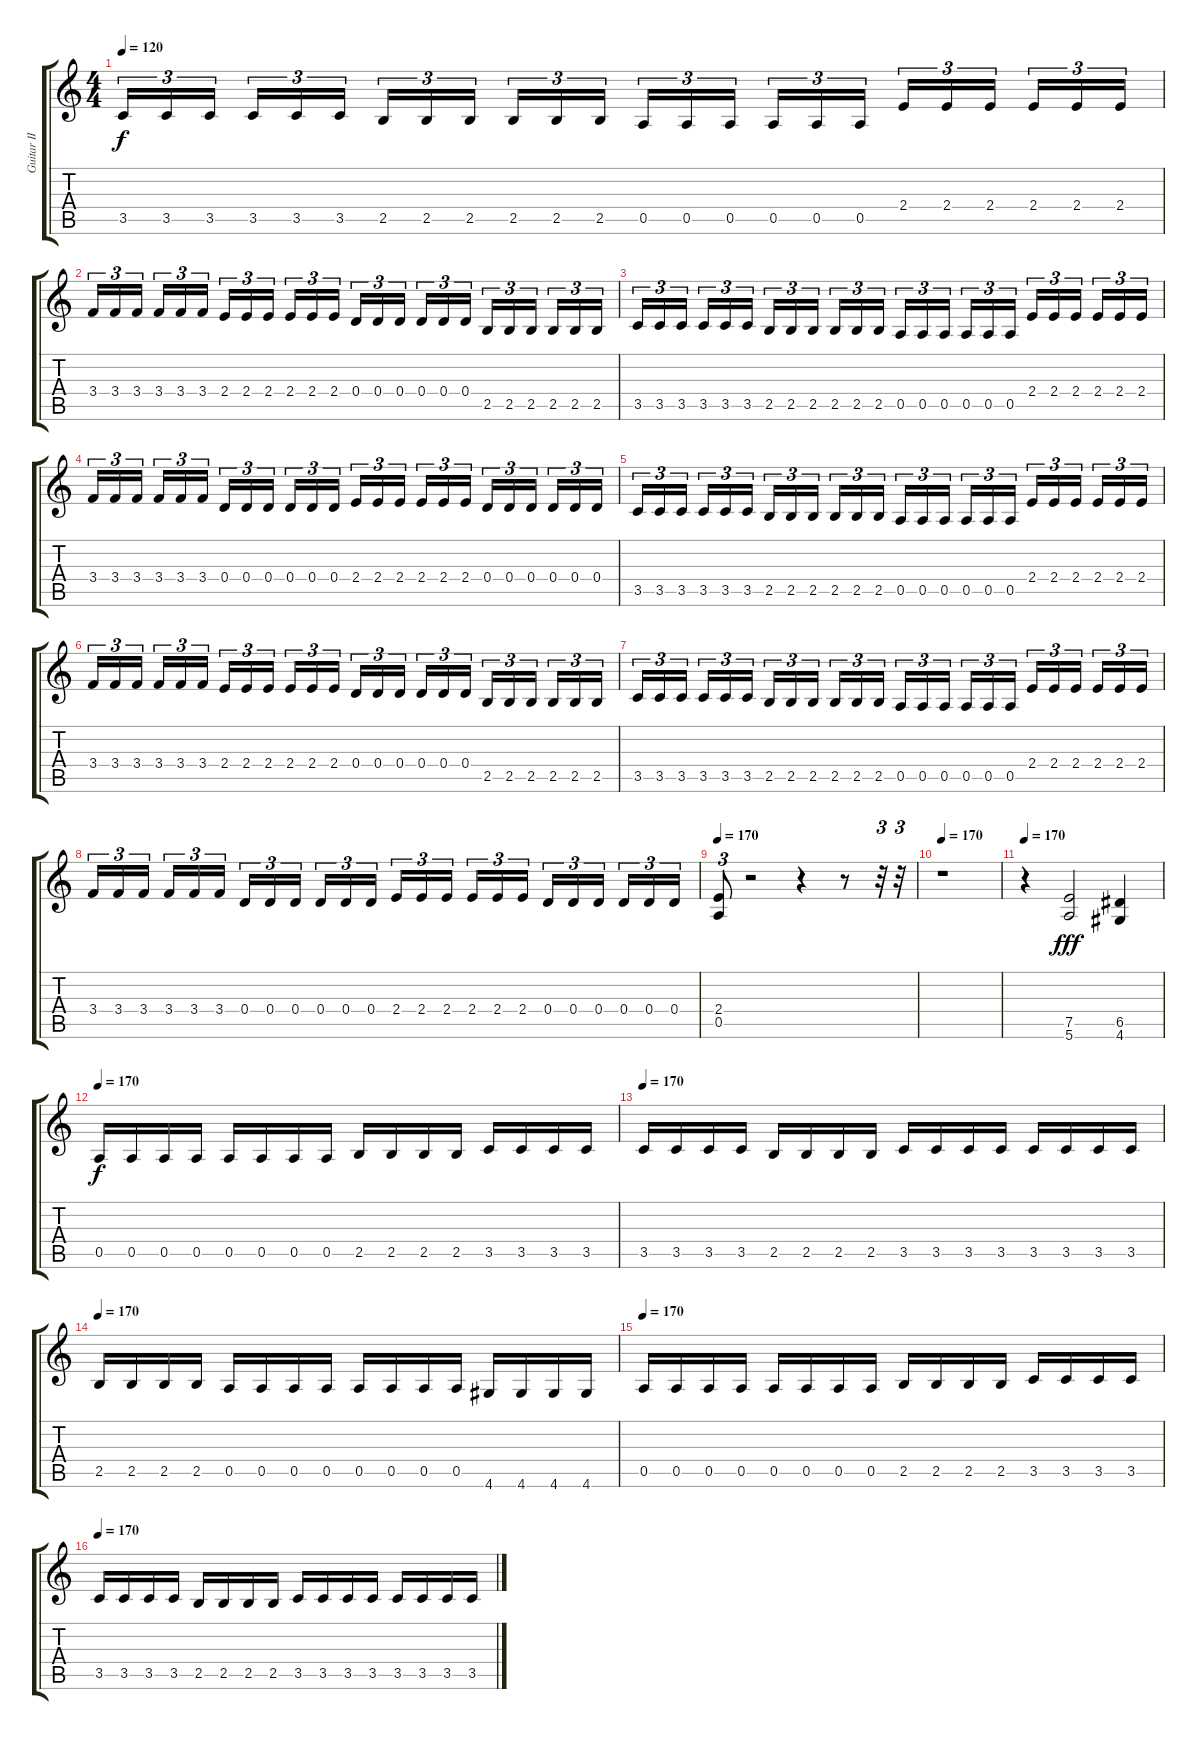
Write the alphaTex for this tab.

\track ("Guitar II" "Guitar II") {instrument distortionguitar}
\staff {score tabs}
\tuning (E4 B3 G3 D3 A2 E2) {hide}
\ts (4 4)
\tempo 120
\clef g2
\ks c
3.5.16{tu (3 2) dy f} 3.5.16{tu (3 2)} 3.5.16{tu (3 2)} 3.5.16{tu (3 2)} 3.5.16{tu (3 2)} 3.5.16{tu (3 2)} 2.5.16{tu (3 2)} 2.5.16{tu (3 2)} 2.5.16{tu (3 2)} 2.5.16{tu (3 2)} 2.5.16{tu (3 2)} 2.5.16{tu (3 2)} 0.5.16{tu (3 2)} 0.5.16{tu (3 2)} 0.5.16{tu (3 2)} 0.5.16{tu (3 2)} 0.5.16{tu (3 2)} 0.5.16{tu (3 2)} 2.4.16{tu (3 2)} 2.4.16{tu (3 2)} 2.4.16{tu (3 2)} 2.4.16{tu (3 2)} 2.4.16{tu (3 2)} 2.4.16{tu (3 2)} |
3.4.16{tu (3 2)} 3.4.16{tu (3 2)} 3.4.16{tu (3 2)} 3.4.16{tu (3 2)} 3.4.16{tu (3 2)} 3.4.16{tu (3 2)} 2.4.16{tu (3 2)} 2.4.16{tu (3 2)} 2.4.16{tu (3 2)} 2.4.16{tu (3 2)} 2.4.16{tu (3 2)} 2.4.16{tu (3 2)} 0.4.16{tu (3 2)} 0.4.16{tu (3 2)} 0.4.16{tu (3 2)} 0.4.16{tu (3 2)} 0.4.16{tu (3 2)} 0.4.16{tu (3 2)} 2.5.16{tu (3 2)} 2.5.16{tu (3 2)} 2.5.16{tu (3 2)} 2.5.16{tu (3 2)} 2.5.16{tu (3 2)} 2.5.16{tu (3 2)} |
3.5.16{tu (3 2)} 3.5.16{tu (3 2)} 3.5.16{tu (3 2)} 3.5.16{tu (3 2)} 3.5.16{tu (3 2)} 3.5.16{tu (3 2)} 2.5.16{tu (3 2)} 2.5.16{tu (3 2)} 2.5.16{tu (3 2)} 2.5.16{tu (3 2)} 2.5.16{tu (3 2)} 2.5.16{tu (3 2)} 0.5.16{tu (3 2)} 0.5.16{tu (3 2)} 0.5.16{tu (3 2)} 0.5.16{tu (3 2)} 0.5.16{tu (3 2)} 0.5.16{tu (3 2)} 2.4.16{tu (3 2)} 2.4.16{tu (3 2)} 2.4.16{tu (3 2)} 2.4.16{tu (3 2)} 2.4.16{tu (3 2)} 2.4.16{tu (3 2)} |
3.4.16{tu (3 2)} 3.4.16{tu (3 2)} 3.4.16{tu (3 2)} 3.4.16{tu (3 2)} 3.4.16{tu (3 2)} 3.4.16{tu (3 2)} 0.4.16{tu (3 2)} 0.4.16{tu (3 2)} 0.4.16{tu (3 2)} 0.4.16{tu (3 2)} 0.4.16{tu (3 2)} 0.4.16{tu (3 2)} 2.4.16{tu (3 2)} 2.4.16{tu (3 2)} 2.4.16{tu (3 2)} 2.4.16{tu (3 2)} 2.4.16{tu (3 2)} 2.4.16{tu (3 2)} 0.4.16{tu (3 2)} 0.4.16{tu (3 2)} 0.4.16{tu (3 2)} 0.4.16{tu (3 2)} 0.4.16{tu (3 2)} 0.4.16{tu (3 2)} |
3.5.16{tu (3 2)} 3.5.16{tu (3 2)} 3.5.16{tu (3 2)} 3.5.16{tu (3 2)} 3.5.16{tu (3 2)} 3.5.16{tu (3 2)} 2.5.16{tu (3 2)} 2.5.16{tu (3 2)} 2.5.16{tu (3 2)} 2.5.16{tu (3 2)} 2.5.16{tu (3 2)} 2.5.16{tu (3 2)} 0.5.16{tu (3 2)} 0.5.16{tu (3 2)} 0.5.16{tu (3 2)} 0.5.16{tu (3 2)} 0.5.16{tu (3 2)} 0.5.16{tu (3 2)} 2.4.16{tu (3 2)} 2.4.16{tu (3 2)} 2.4.16{tu (3 2)} 2.4.16{tu (3 2)} 2.4.16{tu (3 2)} 2.4.16{tu (3 2)} |
3.4.16{tu (3 2)} 3.4.16{tu (3 2)} 3.4.16{tu (3 2)} 3.4.16{tu (3 2)} 3.4.16{tu (3 2)} 3.4.16{tu (3 2)} 2.4.16{tu (3 2)} 2.4.16{tu (3 2)} 2.4.16{tu (3 2)} 2.4.16{tu (3 2)} 2.4.16{tu (3 2)} 2.4.16{tu (3 2)} 0.4.16{tu (3 2)} 0.4.16{tu (3 2)} 0.4.16{tu (3 2)} 0.4.16{tu (3 2)} 0.4.16{tu (3 2)} 0.4.16{tu (3 2)} 2.5.16{tu (3 2)} 2.5.16{tu (3 2)} 2.5.16{tu (3 2)} 2.5.16{tu (3 2)} 2.5.16{tu (3 2)} 2.5.16{tu (3 2)} |
3.5.16{tu (3 2)} 3.5.16{tu (3 2)} 3.5.16{tu (3 2)} 3.5.16{tu (3 2)} 3.5.16{tu (3 2)} 3.5.16{tu (3 2)} 2.5.16{tu (3 2)} 2.5.16{tu (3 2)} 2.5.16{tu (3 2)} 2.5.16{tu (3 2)} 2.5.16{tu (3 2)} 2.5.16{tu (3 2)} 0.5.16{tu (3 2)} 0.5.16{tu (3 2)} 0.5.16{tu (3 2)} 0.5.16{tu (3 2)} 0.5.16{tu (3 2)} 0.5.16{tu (3 2)} 2.4.16{tu (3 2)} 2.4.16{tu (3 2)} 2.4.16{tu (3 2)} 2.4.16{tu (3 2)} 2.4.16{tu (3 2)} 2.4.16{tu (3 2)} |
3.4.16{tu (3 2)} 3.4.16{tu (3 2)} 3.4.16{tu (3 2)} 3.4.16{tu (3 2)} 3.4.16{tu (3 2)} 3.4.16{tu (3 2)} 0.4.16{tu (3 2)} 0.4.16{tu (3 2)} 0.4.16{tu (3 2)} 0.4.16{tu (3 2)} 0.4.16{tu (3 2)} 0.4.16{tu (3 2)} 2.4.16{tu (3 2)} 2.4.16{tu (3 2)} 2.4.16{tu (3 2)} 2.4.16{tu (3 2)} 2.4.16{tu (3 2)} 2.4.16{tu (3 2)} 0.4.16{tu (3 2)} 0.4.16{tu (3 2)} 0.4.16{tu (3 2)} 0.4.16{tu (3 2)} 0.4.16{tu (3 2)} 0.4.16{tu (3 2)} |
\tempo 170
(2.4 0.5).8{tu (3 2)} r.2 r.4 r.8 r.32{tu (3 2)} r.32{tu (3 2)} |
\tempo 170
r.1 |
\tempo 170
r.4 (7.5 5.6).2{dy fff} (6.5 4.6).4 |
\tempo 170
0.5.16{dy f} 0.5.16 0.5.16 0.5.16 0.5.16 0.5.16 0.5.16 0.5.16 2.5.16 2.5.16 2.5.16 2.5.16 3.5.16 3.5.16 3.5.16 3.5.16 |
\tempo 170
3.5.16 3.5.16 3.5.16 3.5.16 2.5.16 2.5.16 2.5.16 2.5.16 3.5.16 3.5.16 3.5.16 3.5.16 3.5.16 3.5.16 3.5.16 3.5.16 |
\tempo 170
2.5.16 2.5.16 2.5.16 2.5.16 0.5.16 0.5.16 0.5.16 0.5.16 0.5.16 0.5.16 0.5.16 0.5.16 4.6.16 4.6.16 4.6.16 4.6.16 |
\tempo 170
0.5.16 0.5.16 0.5.16 0.5.16 0.5.16 0.5.16 0.5.16 0.5.16 2.5.16 2.5.16 2.5.16 2.5.16 3.5.16 3.5.16 3.5.16 3.5.16 |
\tempo 170
3.5.16 3.5.16 3.5.16 3.5.16 2.5.16 2.5.16 2.5.16 2.5.16 3.5.16 3.5.16 3.5.16 3.5.16 3.5.16 3.5.16 3.5.16 3.5.16
